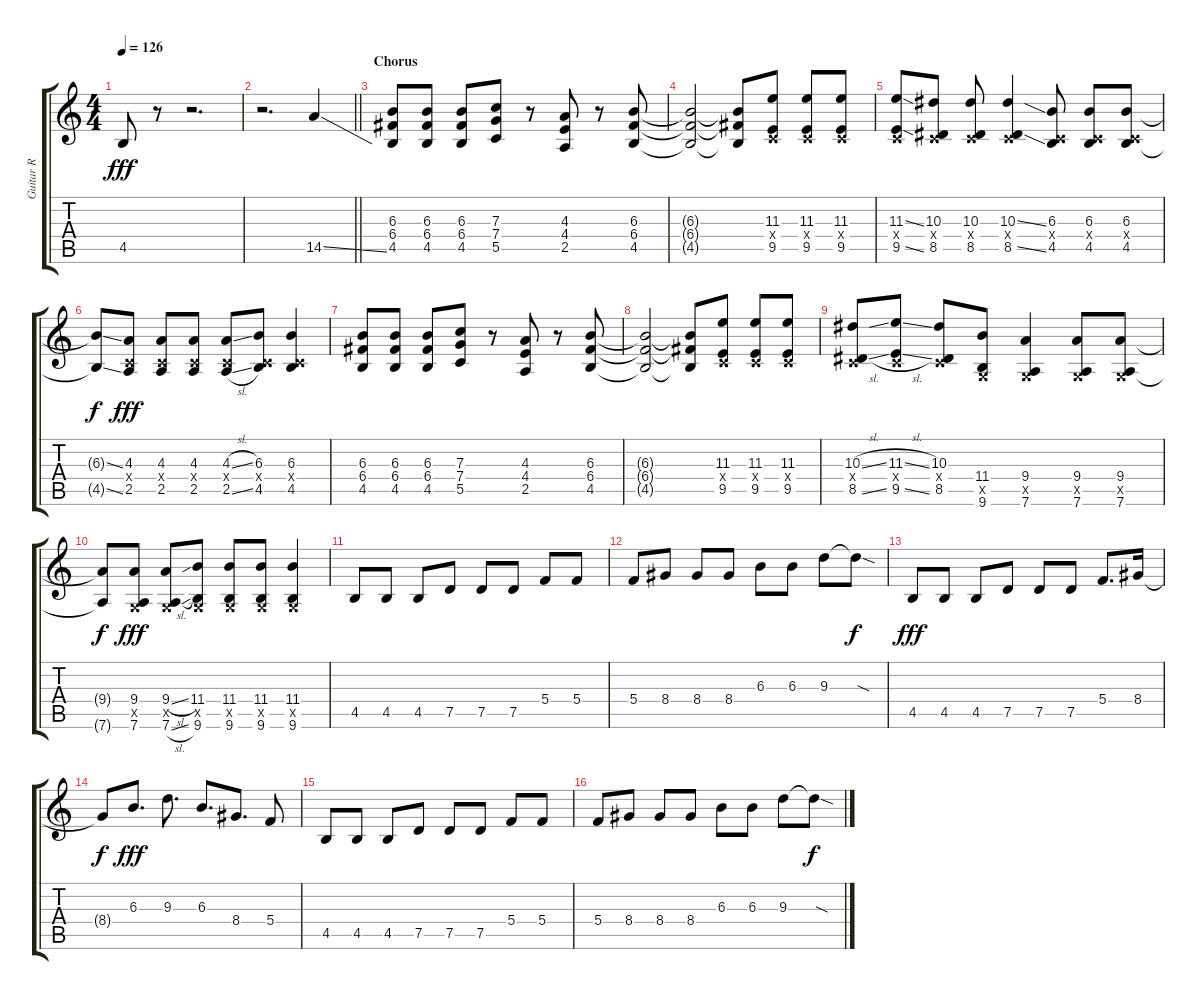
\track ("Guitar R" "Guitar R") {instrument distortionguitar}
\staff {score tabs}
\tuning (D4 A3 F3 C3 G2 D2) {hide}
\ts (4 4)
\tempo 126
\clef g2
\ks c
4.5{t}.8{dy fff} r.8 r.2{d} |
\barLineRight lightlight
r.2{d} 14.5{ss}.4 |
\section ("" "Chorus")
(6.3 6.4 4.5).8 (6.3 6.4 4.5).8 (6.3 6.4 4.5).8 (7.3 7.4 5.5).8 r.8 (4.3 4.4 2.5).8 r.8 (6.3 6.4 4.5).8 |
(6.3{t} 6.4{t} 4.5{t}).2 (6.3{t} 6.4{t} 4.5{t}).8 (11.3 0.4{x} 9.5).8 (11.3 0.4{x} 9.5).8 (11.3 0.4{x} 9.5).8 |
(11.3{ss} 0.4{x} 9.5{ss}).8 (10.3 0.4{x} 8.5).8 (10.3 0.4{x} 8.5).8 (10.3{ss} 0.4{x} 8.5{ss}).4 (6.3 0.4{x} 4.5).8 (6.3 0.4{x} 4.5).8 (6.3 0.4{x} 4.5).8 |
(6.3{ss t} 4.5{ss t}).8{dy f} (4.3 0.4{x} 2.5).8{dy fff} (4.3 0.4{x} 2.5).8 (4.3 0.4{x} 2.5).8 (4.3{sl} 0.4{x} 2.5{sl}).8 (6.3 0.4{x} 4.5).8 (6.3 0.4{x} 4.5).4 |
(6.3 6.4 4.5).8 (6.3 6.4 4.5).8 (6.3 6.4 4.5).8 (7.3 7.4 5.5).8 r.8 (4.3 4.4 2.5).8 r.8 (6.3 6.4 4.5).8 |
(6.3{t} 6.4{t} 4.5{t}).2 (6.3{t} 6.4{t} 4.5{t}).8 (11.3 0.4{x} 9.5).8 (11.3 0.4{x} 9.5).8 (11.3 0.4{x} 9.5).8 |
(10.3{sl} 0.4{x} 8.5{sl}).8 (11.3{sl} 0.4{x} 9.5{sl}).8 (10.3 0.4{x} 8.5).8 (11.4 0.5{x} 9.6).8 (9.4 0.5{x} 7.6).4 (9.4 0.5{x} 7.6).8 (9.4 0.5{x} 7.6).8 |
(9.4{t} 7.6{t}).8{dy f} (9.4 0.5{x} 7.6).8{dy fff} (9.4{sl} 0.5{x} 7.6{sl}).8 (11.4 0.5{x} 9.6).8 (11.4 0.5{x} 9.6).8 (11.4 0.5{x} 9.6).8 (11.4 0.5{x} 9.6).4 |
4.5.8 4.5.8 4.5.8 7.5.8 7.5.8 7.5.8 5.4.8 5.4.8 |
5.4.8 8.4.8 8.4.8 8.4.8 6.3.8 6.3.8 9.3.8 9.3{sod t}.8{dy f} |
4.5.8{dy fff} 4.5.8 4.5.8 7.5.8 7.5.8 7.5.8 5.4.8{d} 8.4.16 |
8.4{t}.8{dy f} 6.3.8{d dy fff} 9.3.8{d} 6.3.8{d} 8.4.8{d} 5.4.8 |
4.5.8 4.5.8 4.5.8 7.5.8 7.5.8 7.5.8 5.4.8 5.4.8 |
5.4.8 8.4.8 8.4.8 8.4.8 6.3.8 6.3.8 9.3.8 9.3{sod t}.8{dy f}
